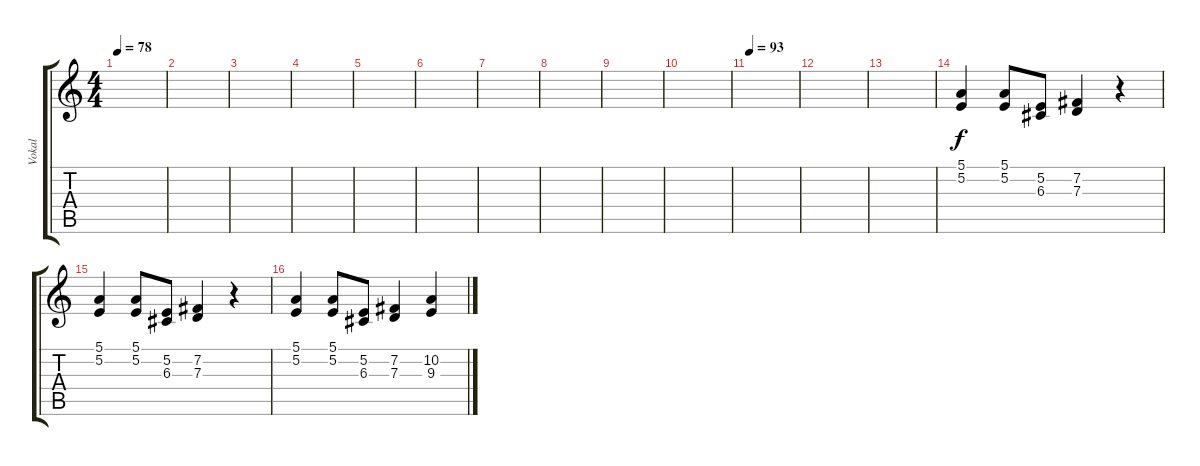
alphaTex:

\track ("Vokal" "Vokal") {instrument choiraahs}
\staff {score tabs}
\tuning (E4 B3 G3 D3 A2 E2) {hide}
\ts (4 4)
\tempo 78
\clef g2
\ks c
|
|
|
|
|
|
|
|
|
|
\tempo 93
|
|
|
(5.1 5.2).4 (5.1 5.2).8 (5.2 6.3).8 (7.2 7.3).4 r.4 |
(5.1 5.2).4 (5.1 5.2).8 (5.2 6.3).8 (7.2 7.3).4 r.4 |
(5.1 5.2).4 (5.1 5.2).8 (5.2 6.3).8 (7.2 7.3).4 (10.2 9.3).4
